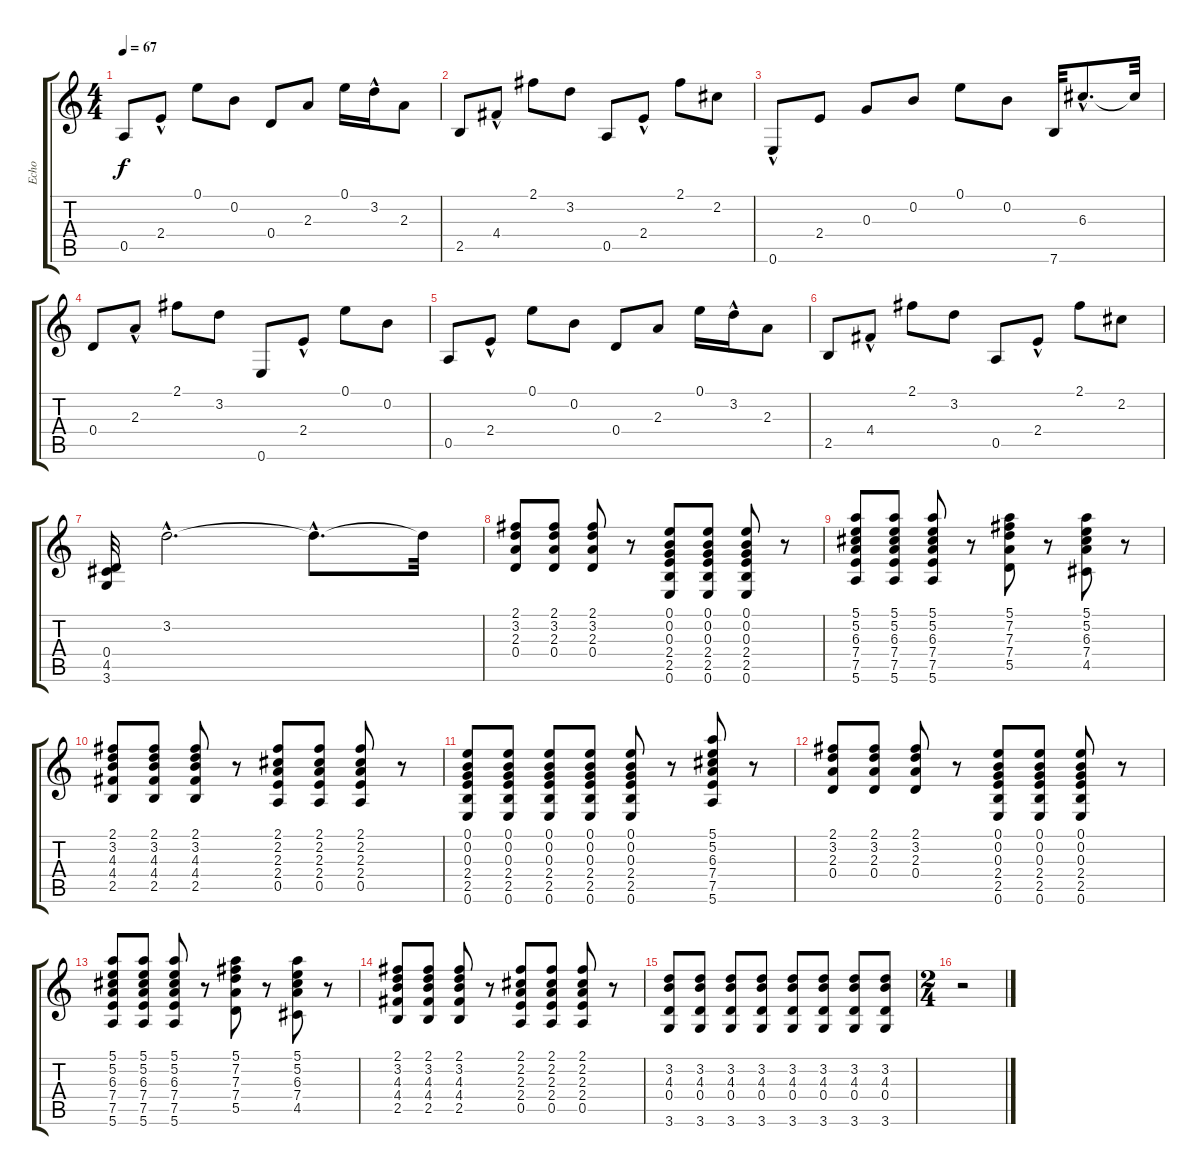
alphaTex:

\track ("Echo" "Echo") {instrument acousticguitarsteel}
\staff {score tabs}
\tuning (E4 B3 G3 D3 A2 E2) {hide}
\ts (4 4)
\tempo 67
\clef g2
\ks c
0.5.8{dy f} 2.4{hac}.8 0.1.8 0.2.8 0.4.8 2.3.8 0.1.16 3.2{hac}.16 2.3.8 |
2.5.8 4.4{hac}.8 2.1.8 3.2.8 0.5.8 2.4{hac}.8 2.1.8 2.2.8 |
0.6{hac}.8 2.4.8 0.3.8 0.2.8 0.1.8 0.2.8 7.6.32 6.3{hac}.8{d} 6.3{t}.32 |
0.4.8 2.3{hac}.8 2.1.8 3.2.8 0.6.8 2.4{hac}.8 0.1.8 0.2.8 |
0.5.8 2.4{hac}.8 0.1.8 0.2.8 0.4.8 2.3.8 0.1.16 3.2{hac}.16 2.3.8 |
2.5.8 4.4{hac}.8 2.1.8 3.2.8 0.5.8 2.4{hac}.8 2.1.8 2.2.8 |
(0.4 4.5 3.6).32 3.2{hac}.2{d} 3.2{hac t}.8{d} 3.2{t}.32 |
(2.1 3.2 2.3 0.4).8 (2.1 3.2 2.3 0.4).8 (2.1 3.2 2.3 0.4).8 r.8 (0.1 0.2 0.3 2.4 2.5 0.6).8 (0.1 0.2 0.3 2.4 2.5 0.6).8 (0.1 0.2 0.3 2.4 2.5 0.6).8 r.8 |
(5.1 5.2 6.3 7.4 7.5 5.6).8 (5.1 5.2 6.3 7.4 7.5 5.6).8 (5.1 5.2 6.3 7.4 7.5 5.6).8 r.8 (5.1 7.2 7.3 7.4 5.5).8 r.8 (5.1 5.2 6.3 7.4 4.5).8 r.8 |
(2.1 3.2 4.3 4.4 2.5).8 (2.1 3.2 4.3 4.4 2.5).8 (2.1 3.2 4.3 4.4 2.5).8 r.8 (2.1 2.2 2.3 2.4 0.5).8 (2.1 2.2 2.3 2.4 0.5).8 (2.1 2.2 2.3 2.4 0.5).8 r.8 |
(0.1 0.2 0.3 2.4 2.5 0.6).8 (0.1 0.2 0.3 2.4 2.5 0.6).8 (0.1 0.2 0.3 2.4 2.5 0.6).8 (0.1 0.2 0.3 2.4 2.5 0.6).8 (0.1 0.2 0.3 2.4 2.5 0.6).8 r.8 (5.1 5.2 6.3 7.4 7.5 5.6).8 r.8 |
(2.1 3.2 2.3 0.4).8 (2.1 3.2 2.3 0.4).8 (2.1 3.2 2.3 0.4).8 r.8 (0.1 0.2 0.3 2.4 2.5 0.6).8 (0.1 0.2 0.3 2.4 2.5 0.6).8 (0.1 0.2 0.3 2.4 2.5 0.6).8 r.8 |
(5.1 5.2 6.3 7.4 7.5 5.6).8 (5.1 5.2 6.3 7.4 7.5 5.6).8 (5.1 5.2 6.3 7.4 7.5 5.6).8 r.8 (5.1 7.2 7.3 7.4 5.5).8 r.8 (5.1 5.2 6.3 7.4 4.5).8 r.8 |
(2.1 3.2 4.3 4.4 2.5).8 (2.1 3.2 4.3 4.4 2.5).8 (2.1 3.2 4.3 4.4 2.5).8 r.8 (2.1 2.2 2.3 2.4 0.5).8 (2.1 2.2 2.3 2.4 0.5).8 (2.1 2.2 2.3 2.4 0.5).8 r.8 |
(3.2 4.3 0.4 3.6).8 (3.2 4.3 0.4 3.6).8 (3.2 4.3 0.4 3.6).8 (3.2 4.3 0.4 3.6).8 (3.2 4.3 0.4 3.6).8 (3.2 4.3 0.4 3.6).8 (3.2 4.3 0.4 3.6).8 (3.2 4.3 0.4 3.6).8 |
\ts (2 4)
r.2
